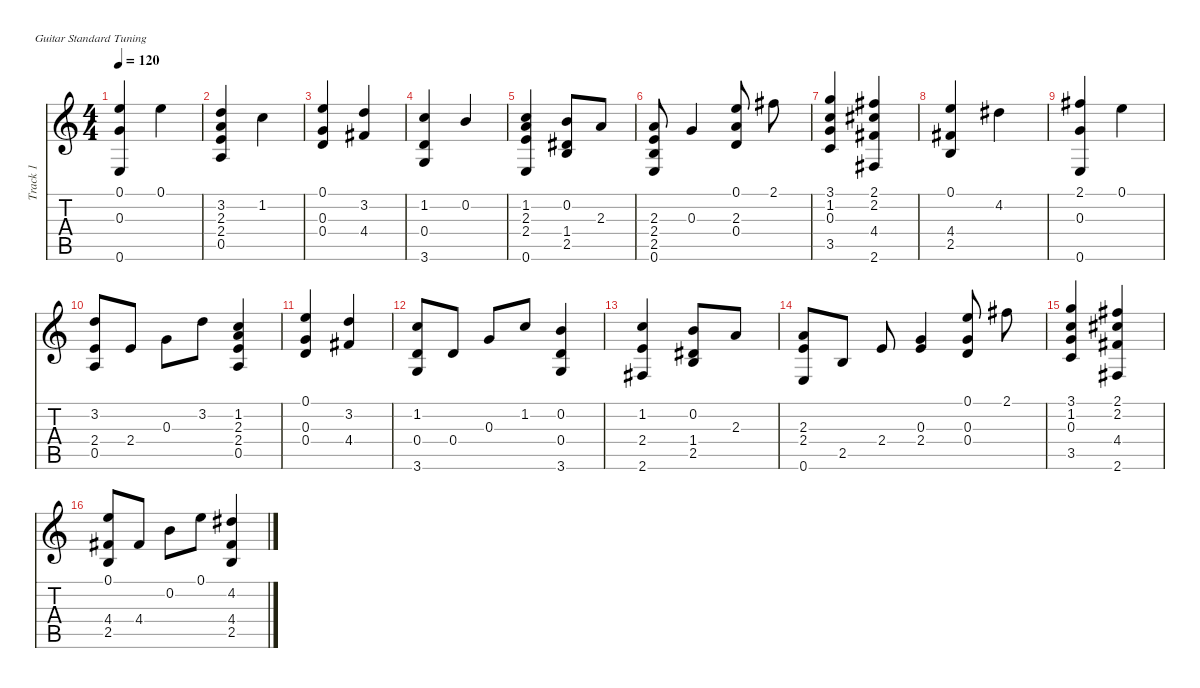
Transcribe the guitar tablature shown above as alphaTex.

\hideDynamics
\bracketExtendMode nobrackets
\track ("Track 1" "Track 1") {instrument acousticguitarsteel}
\staff {score tabs}
\tuning (E4 B3 G3 D3 A2 E2)
\ts (4 4)
\tempo 120
\clef g2
\ks c
(0.1 0.3 0.6).4{dy mf instrument acousticguitarsteel beam Up} 0.1.4{beam Down} |
(3.2 2.3 2.4 0.5).4{beam Up} 1.2.4{beam Down} |
(0.1 0.3 0.4).4{beam Up} (3.2 4.4{acc #}).4{beam Up} |
(1.2 0.4 3.6).4{beam Up} 0.2.4{beam Up} |
(1.2 2.3 2.4 0.6).4{beam Up} (0.2 1.4{acc #} 2.5).8{beam Up} 2.3.8{beam Up} |
(2.3 2.4 2.5 0.6).8{beam Up} 0.3.4{beam Up} (0.1 2.3 0.4).8{beam Up} 2.1{acc #}.8{beam Down} |
(3.1 1.2 0.3 3.5).4{beam Up} (2.1{acc #} 2.2{acc #} 4.4{acc #} 2.6{acc #}).4{beam Up} |
(0.1 4.4{acc #} 2.5).4{beam Up} 4.2{acc #}.4{beam Down} |
(2.1{acc #} 0.3 0.6).4{beam Up} 0.1.4{beam Down} |
(3.2 2.4 0.5).8{beam Up} 2.4.8{beam Up} 0.3.8{beam Down} 3.2.8{beam Down} (1.2 2.3 2.4 0.5).4{beam Up} |
(0.1 0.3 0.4).4{beam Up} (3.2 4.4{acc #}).4{beam Up} |
(1.2 0.4 3.6).8{beam Up} 0.4.8{beam Up} 0.3.8{beam Up} 1.2.8{beam Up} (0.2 0.4 3.6).4{beam Up} |
(1.2 2.4 2.6{acc #}).4{beam Up} (0.2 1.4{acc #} 2.5).8{beam Up} 2.3.8{beam Up} |
(2.3 2.4 0.6).8{beam Up} 2.5.8{beam Up} 2.4.8{beam Up} (0.3 2.4).4{beam Up} (0.1 0.3 0.4).8{beam Up} 2.1{acc #}.8{beam Down} |
(3.1 1.2 0.3 3.5).4{beam Up} (2.1{acc #} 2.2{acc #} 4.4{acc #} 2.6{acc #}).4{beam Up} |
(0.1 4.4{acc #} 2.5).8{beam Up} 4.4{acc #}.8{beam Up} 0.2.8{beam Down} 0.1.8{beam Down} (4.2{acc #} 4.4{acc #} 2.5).4{beam Up}
